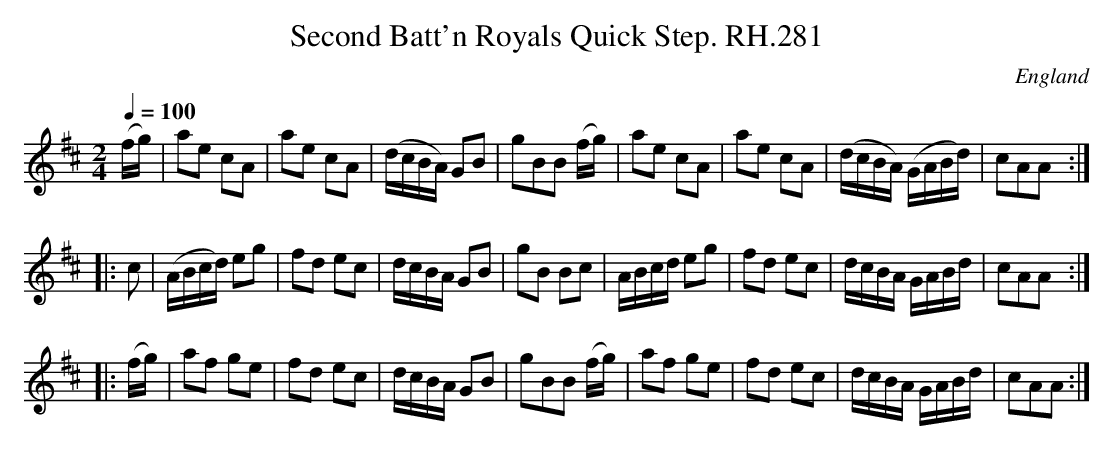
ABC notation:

X:1
T:Second Batt'n Royals Quick Step. RH.281
O:England
M:2/4
L:1/16
Q:1/4=100
K:Amix
(fg)|a2e2 c2A2|a2e2 c2A2|(dcBA) G2B2|g2B2B2 (fg)|\
a2e2 c2A2|a2e2 c2A2|(dcBA) (GABd)|c2A2A2:|
|:c2|(ABcd) e2g2|f2d2 e2c2|dcBA G2B2|g2B2 B2c2|\
ABcd e2g2|f2d2 e2c2|dcBA GABd|c2A2A2:|
|:(fg)|a2f2 g2e2|f2d2 e2c2|dcBA G2B2|g2B2B2 (fg)|\
a2f2 g2e2|f2d2 e2c2|dcBA GABd|c2A2A2:|
